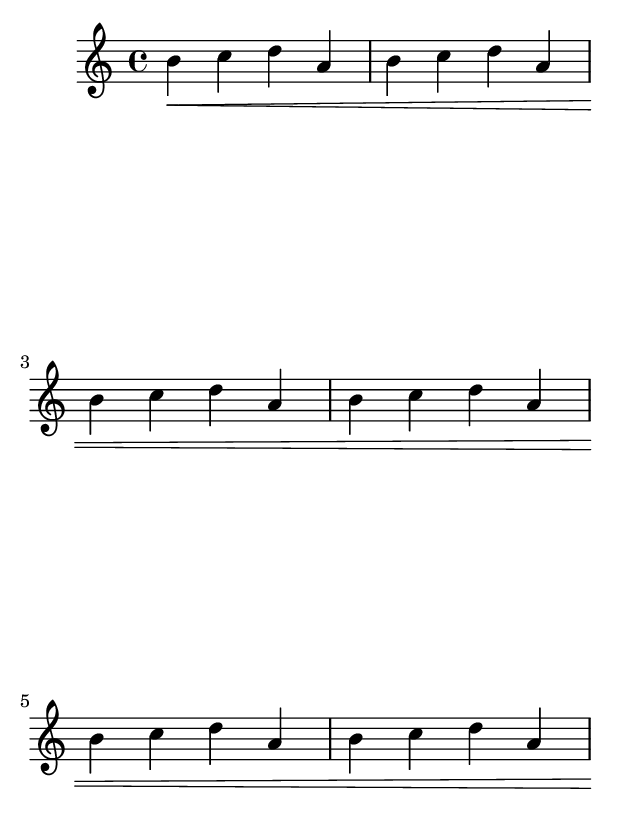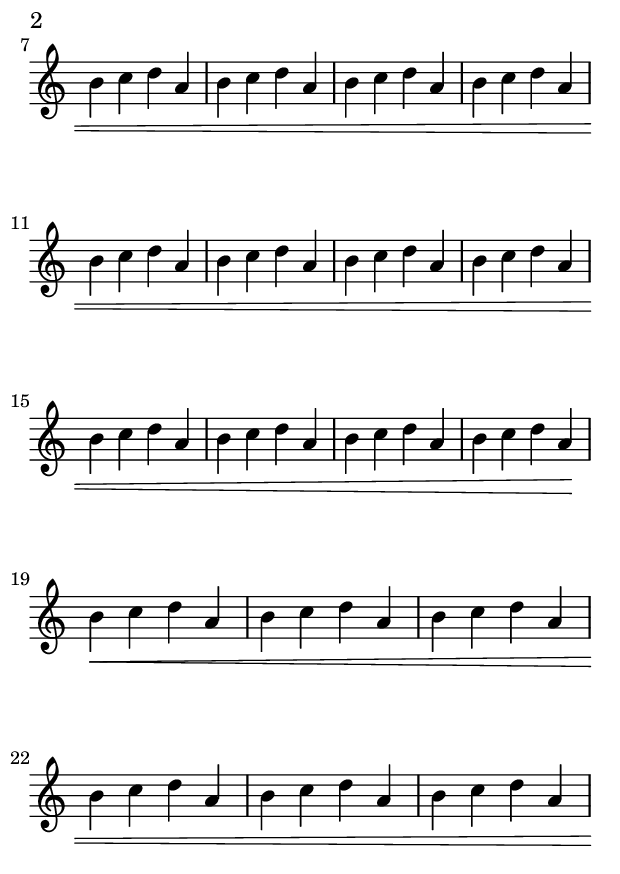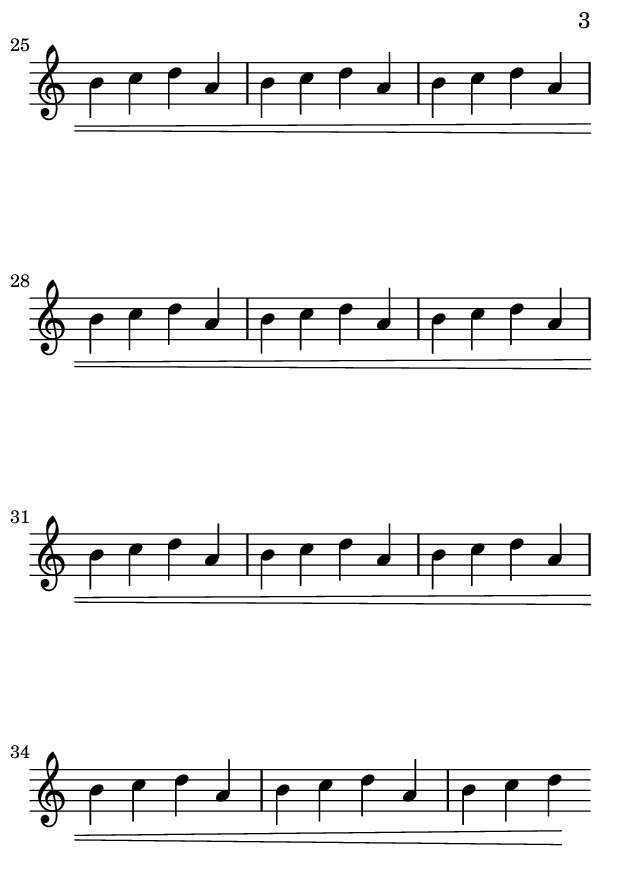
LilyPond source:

\version "2.15.39"
\header {
  texidoc = "Footnotes are annotated at the correct place, and the
annotation goes to the correct page."
}

#(set-default-paper-size "a6")

\paper {
  ragged-last-bottom = ##f
}

\book {

\relative c'' {
<>\footnote
              \markup { \tiny "1." }
              #'(0.5 . 0.5) #'Hairpin
              \markup { 1. \justify { Goes to the first broken spanner. } }
b4\< c d a
b c d a
b c d a
b c d a
b c d a
b c d a \break \pageBreak
b c d a
b c d a
b c d a
b c d a
b c d a
b c d a
b c d a
b c d a
b c d a
b c d a
b c d a
b c d a\!

\once \override FootnoteSpanner #'spanner-placement = #RIGHT
<>\footnote
              \markup { \tiny "2." }
              #'(0.5 . 0.5) #'Hairpin
              \markup { 2. \justify { Goes to the last broken spanner. } }
b4\< c d a
b c d a
b c d a
b c d a
b c d a
b c d a \break \pageBreak
b c d a
b c d a
b c d a
b c d a
b c d a
b c d a
b c d a
b c d a
b c d a
b c d a
b c d a
b c d\!
}}
